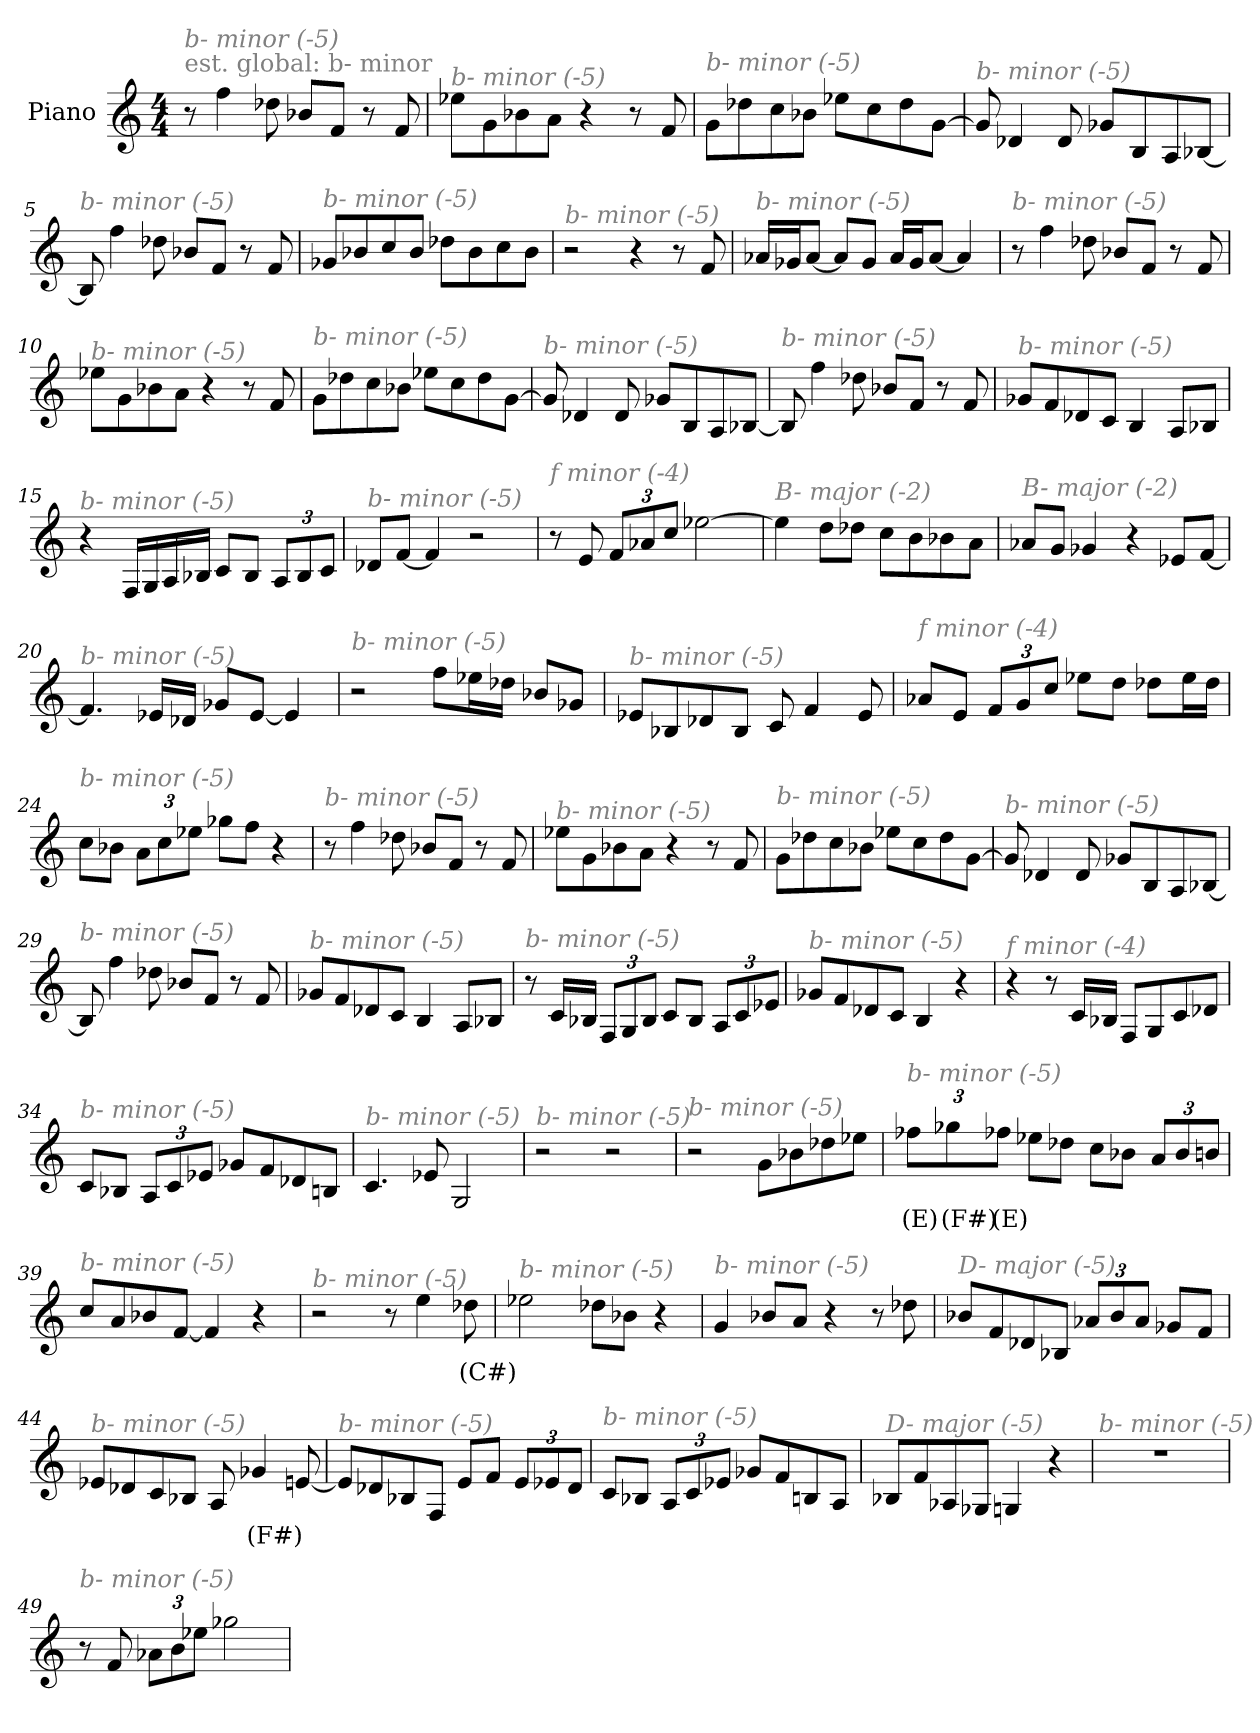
**kern	**text
*part1	*part1
*staff1	*staff1
*I"Piano	*
*I'Pno	*
*clefG2	*
*k[]	*
*M4/4	*
*MM260	*
=1	=1
!LO:TX:a:color=#808080:t=est. global&colon; b- minor	!
!LO:TX:i:color=#808080:t=b- minor (-5)	!
8r	.
4ff\	.
8dd-X\	.
8b-X/L	.
8f/J	.
8r	.
8f/	.
=2	=2
!LO:TX:i:color=#808080:t=b- minor (-5)	!
8ee-X\L	.
8g\	.
8b-X\	.
8a\J	.
4r	.
8r	.
8f/	.
=3	=3
!LO:TX:i:color=#808080:t=b- minor (-5)	!
8g\L	.
8dd-X\	.
8cc\	.
8b-X\J	.
8ee-X\L	.
8cc\	.
8dd-\	.
[8g\J	.
=4	=4
!LO:TX:i:color=#808080:t=b- minor (-5)	!
8g/]	.
4d-X/	.
8d-/	.
8g-X/L	.
8B/	.
8A/	.
[8B-X/J	.
!!LO:LB:g=z
=5	=5
!LO:TX:i:color=#808080:t=b- minor (-5)	!
8B-/]	.
4ff\	.
8dd-X\	.
8b-X/L	.
8f/J	.
8r	.
8f/	.
=6	=6
!LO:TX:i:color=#808080:t=b- minor (-5)	!
8g-X/L	.
8b-X/	.
8cc/	.
8b-/J	.
8dd-X\L	.
8b-\	.
8cc\	.
8b-\J	.
=7	=7
!LO:TX:i:color=#808080:t=b- minor (-5)	!
2r	.
4r	.
8r	.
8f/	.
=8	=8
!LO:TX:i:color=#808080:t=b- minor (-5)	!
16a-X/LL	.
16g-X/J	.
[8a-/J	.
8a-/L]	.
8g-/J	.
16a-/LL	.
16g-/J	.
[8a-/J	.
4a-/]	.
!!LO:LB:g=z
=9	=9
!LO:TX:i:color=#808080:t=b- minor (-5)	!
8r	.
4ff\	.
8dd-X\	.
8b-X/L	.
8f/J	.
8r	.
8f/	.
=10	=10
!LO:TX:i:color=#808080:t=b- minor (-5)	!
8ee-X\L	.
8g\	.
8b-X\	.
8a\J	.
4r	.
8r	.
8f/	.
=11	=11
!LO:TX:i:color=#808080:t=b- minor (-5)	!
8g\L	.
8dd-X\	.
8cc\	.
8b-X\J	.
8ee-X\L	.
8cc\	.
8dd-\	.
[8g\J	.
=12	=12
!LO:TX:i:color=#808080:t=b- minor (-5)	!
8g/]	.
4d-X/	.
8d-/	.
8g-X/L	.
8B/	.
8A/	.
[8B-X/J	.
!!LO:LB:g=z
=13	=13
!LO:TX:i:color=#808080:t=b- minor (-5)	!
8B-/]	.
4ff\	.
8dd-X\	.
8b-X/L	.
8f/J	.
8r	.
8f/	.
=14	=14
!LO:TX:i:color=#808080:t=b- minor (-5)	!
8g-X/L	.
8f/	.
8d-X/	.
8c/J	.
4B/	.
8A/L	.
8B-X/J	.
=15	=15
!LO:TX:i:color=#808080:t=b- minor (-5)	!
4r	.
16F/LL	.
16G/	.
16A/	.
16B-X/JJ	.
8c/L	.
8B-/J	.
*Xbrackettup	*
12A/L	.
12B-/	.
12c/J	.
=16	=16
!LO:TX:i:color=#808080:t=b- minor (-5)	!
8d-X/L	.
[8f/J	.
4f/]	.
2r	.
!!LO:LB:g=z
=17	=17
!LO:TX:i:color=#808080:t=f minor (-4)	!
8r	.
8e/	.
12f/L	.
12a-X/	.
12cc/J	.
[2ee-X\	.
=18	=18
!LO:TX:i:color=#808080:t=B- major (-2)	!
4ee-\]	.
8dd\L	.
8dd-X\J	.
8cc\L	.
8b\	.
8b-X\	.
8a\J	.
=19	=19
!LO:TX:i:color=#808080:t=B- major (-2)	!
8a-X/L	.
8g/J	.
4g-X/	.
4r	.
8e-X/L	.
[8f/J	.
=20	=20
!LO:TX:i:color=#808080:t=b- minor (-5)	!
4.f/]	.
16e-X/LL	.
16d-X/JJ	.
8g-X/L	.
[8e-/J	.
4e-/]	.
!!LO:LB:g=z
=21	=21
!LO:TX:i:color=#808080:t=b- minor (-5)	!
2r	.
8ff\L	.
16ee-X\L	.
16dd-X\JJ	.
8b-X/L	.
8g-X/J	.
=22	=22
!LO:TX:i:color=#808080:t=b- minor (-5)	!
8e-X/L	.
8B-X/	.
8d-X/	.
8B-/J	.
8c/	.
4f/	.
8e-/	.
=23	=23
!LO:TX:i:color=#808080:t=f minor (-4)	!
8a-X/L	.
8e/J	.
12f/L	.
12g/	.
12cc/J	.
8ee-X\L	.
8dd\J	.
8dd-X\L	.
16ee-\L	.
16dd-\JJ	.
=24	=24
!LO:TX:i:color=#808080:t=b- minor (-5)	!
8cc\L	.
8b-X\J	.
12a\L	.
12cc\	.
12ee-X\J	.
8gg-X\L	.
8ff\J	.
4r	.
!!LO:LB:g=z
=25	=25
!LO:TX:i:color=#808080:t=b- minor (-5)	!
8r	.
4ff\	.
8dd-X\	.
8b-X/L	.
8f/J	.
8r	.
8f/	.
=26	=26
!LO:TX:i:color=#808080:t=b- minor (-5)	!
8ee-X\L	.
8g\	.
8b-X\	.
8a\J	.
4r	.
8r	.
8f/	.
=27	=27
!LO:TX:i:color=#808080:t=b- minor (-5)	!
8g\L	.
8dd-X\	.
8cc\	.
8b-X\J	.
8ee-X\L	.
8cc\	.
8dd-\	.
[8g\J	.
=28	=28
!LO:TX:i:color=#808080:t=b- minor (-5)	!
8g/]	.
4d-X/	.
8d-/	.
8g-X/L	.
8B/	.
8A/	.
[8B-X/J	.
!!LO:LB:g=z
=29	=29
!LO:TX:i:color=#808080:t=b- minor (-5)	!
8B-/]	.
4ff\	.
8dd-X\	.
8b-X/L	.
8f/J	.
8r	.
8f/	.
=30	=30
!LO:TX:i:color=#808080:t=b- minor (-5)	!
8g-X/L	.
8f/	.
8d-X/	.
8c/J	.
4B/	.
8A/L	.
8B-X/J	.
=31	=31
!LO:TX:i:color=#808080:t=b- minor (-5)	!
8r	.
16c/LL	.
16B-X/JJ	.
12F/L	.
12G/	.
12B-/J	.
8c/L	.
8B-/J	.
12A/L	.
12c/	.
12e-X/J	.
=32	=32
!LO:TX:i:color=#808080:t=b- minor (-5)	!
8g-X/L	.
8f/	.
8d-X/	.
8c/J	.
4B/	.
4r	.
!!LO:LB:g=z
=33	=33
!LO:TX:i:color=#808080:t=f minor (-4)	!
4r	.
8r	.
16c/LL	.
16B-X/JJ	.
8F/L	.
8G/	.
8c/	.
8d-X/J	.
=34	=34
!LO:TX:i:color=#808080:t=b- minor (-5)	!
8c/L	.
8B-X/J	.
12A/L	.
12c/	.
12e-X/J	.
8g-X/L	.
8f/	.
8d-X/	.
8Bn/J	.
=35	=35
!LO:TX:i:color=#808080:t=b- minor (-5)	!
4.c/	.
8e-X/	.
2G/	.
=36	=36
!LO:TX:i:color=#808080:t=b- minor (-5)	!
2r	.
2r	.
=37	=37
!LO:TX:i:color=#808080:t=b- minor (-5)	!
2r	.
8g\L	.
8b-X\	.
8dd-X\	.
8ee-X\J	.
!!LO:LB:g=z
=38	=38
!LO:TX:i:color=#808080:t=b- minor (-5)	!
12ff-Xi\L	(E)
12gg-Xj\	(F#)
12ff-Xi\J	(E)
8ee-X\L	.
8dd-X\J	.
8cc\L	.
8b-X\J	.
12a/L	.
12b-/	.
12bn/J	.
=39	=39
!LO:TX:i:color=#808080:t=b- minor (-5)	!
8cc/L	.
8a/	.
8b-X/	.
[8f/J	.
4f/]	.
4r	.
=40	=40
!LO:TX:i:color=#808080:t=b- minor (-5)	!
2r	.
8r	.
4ee\	.
8dd-Xj\	(C#)
=41	=41
!LO:TX:i:color=#808080:t=b- minor (-5)	!
2ee-X\	.
8dd-X\L	.
8b-X\J	.
4r	.
=42	=42
!LO:TX:i:color=#808080:t=b- minor (-5)	!
4g/	.
8b-X/L	.
8a/J	.
4r	.
8r	.
8dd-X\	.
!!LO:PB:g=z
=43	=43
!LO:TX:i:color=#808080:t=D- major (-5)	!
8b-X/L	.
8f/	.
8d-X/	.
8B-X/J	.
12a-X/L	.
12b-/	.
12a-/J	.
8g-X/L	.
8f/J	.
=44	=44
!LO:TX:i:color=#808080:t=b- minor (-5)	!
8e-X/L	.
8d-X/	.
8c/	.
8B-X/J	.
8A/	.
4g-Xj/	(F#)
[8en/	.
=45	=45
!LO:TX:i:color=#808080:t=b- minor (-5)	!
8e/L]	.
8d-X/	.
8B-X/	.
8F/J	.
8e/L	.
8f/J	.
12e/L	.
12e-X/	.
12d-/J	.
!!LO:LB:g=z
=46	=46
!LO:TX:i:color=#808080:t=b- minor (-5)	!
8c/L	.
8B-X/J	.
12A/L	.
12c/	.
12e-X/J	.
8g-X/L	.
8f/	.
8Bn/	.
8A/J	.
=47	=47
!LO:TX:i:color=#808080:t=D- major (-5)	!
8B-X/L	.
8f/	.
8A-X/	.
8G-X/J	.
4Gn/	.
4r	.
=48	=48
!LO:TX:i:color=#808080:t=b- minor (-5)	!
1r	.
=49	=49
!LO:TX:i:color=#808080:t=b- minor (-5)	!
8r	.
8f/	.
12a-X\L	.
12b\	.
12ee-X\J	.
2gg-X\	.
=	=
*-	*-
